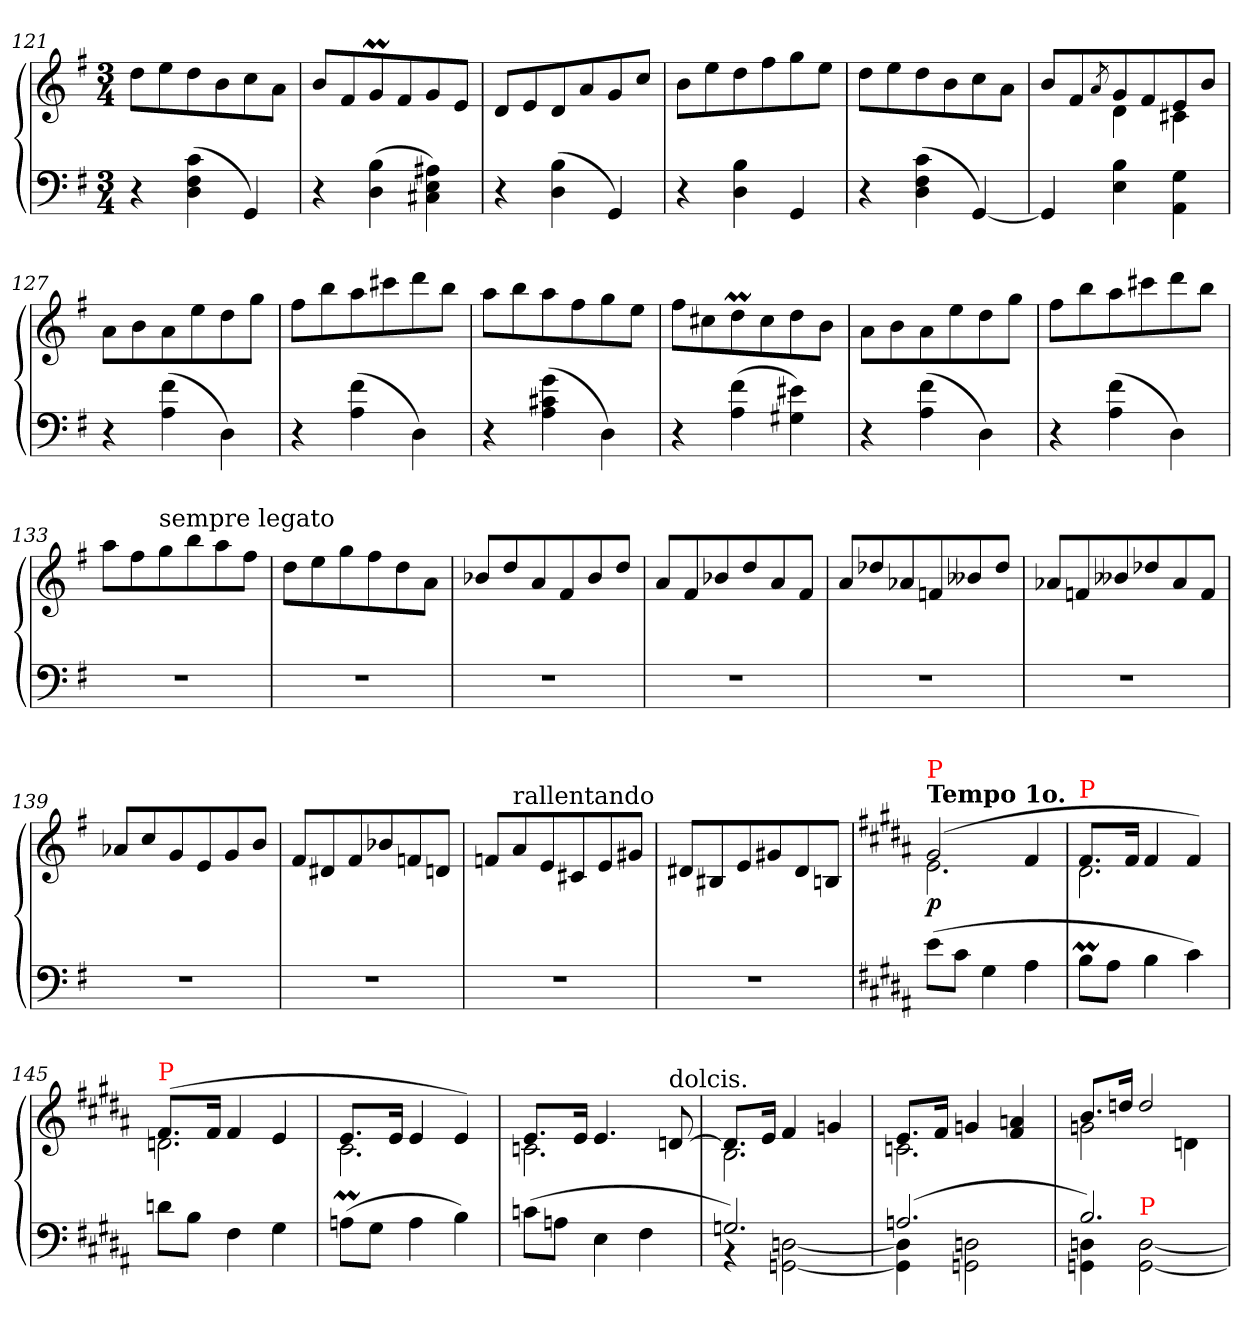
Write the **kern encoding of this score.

**kern	**kern	**dynam
*part1	*part1	*part1
*staff2	*staff1	*staff1/2
*clefF4	*clefG2	*
*k[f#]	*k[f#]	*
*M3/4	*M3/4	*
=121	=121	=121
4r	8ddL	.
.	8ee	.
(4c 4F# 4D	8dd	.
.	8b	.
4GG/)	8cc	.
.	8aJ	.
=122	=122	=122
4r	8bL	.
.	8f#	.
(4B\ 4D\	8gM	.
.	8f#	.
4A#X\ 4E\ 4C#X\)	8g	.
.	8eJ	.
=123	=123	=123
4r	8dL	.
.	8e	.
(4B 4D	8d	.
.	8a	.
4GG)	8g	.
.	8ccJ	.
=124	=124	=124
4r	8bL	.
.	8ee	.
4B 4D	8dd	.
.	8ff#	.
4GG	8gg	.
.	8eeJ	.
=125	=125	=125
4r	8ddL	.
.	8ee	.
(>4c 4F# 4D	8dd	.
.	8b	.
[4GG)	8cc	.
.	8aJ	.
=126	=126	=126
*	*^	*
4GG]	8bL	4ryy	.
.	8f#	.	.
.	8qa/	.	.
4B 4E	8g	4d	.
.	8f#	.	.
4G 4AA	8e	4c#X	.
.	8bJ	.	.
*	*v	*v	*
=127	=127	=127
4r	8aL	.
.	8b	.
(4f# 4A	8a	.
.	8ee	.
4D)	8dd	.
.	8ggJ	.
=128	=128	=128
4r	8ff#L	.
.	8bb	.
(4f# 4A	8aa	.
.	8ccc#X	.
4D)	8ddd	.
.	8bbJ	.
=129	=129	=129
4r	8aaL	.
.	8bb	.
(4g 4c#X 4A	8aa	.
.	8ff#	.
4D)	8gg	.
.	8eeJ	.
=130	=130	=130
4r	8ff#L	.
.	8cc#X	.
(4f# 4A	8ddM	.
.	8cc#	.
4e#X 4G#X)	8dd	.
.	8bJ	.
=131	=131	=131
4r	8aL	.
.	8b	.
(4f# 4A	8a	.
.	8ee	.
4D)	8dd	.
.	8ggJ	.
=132	=132	=132
4r	8ff#L	.
.	8bb	.
(4f# 4A	8aa	.
.	8ccc#X	.
4D)	8ddd	.
.	8bbJ	.
=133	=133	=133
2.r	8aaL	.
.	8ff#	.
!	!LO:TX:a:t=sempre legato	!
.	8gg	.
.	8bb	.
.	8aa	.
.	8ff#J	.
=134	=134	=134
2.r	8ddL	.
.	8ee	.
.	8gg	.
.	8ff#	.
.	8dd	.
.	8aJ	.
=135	=135	=135
2.r	8b-X/L	.
.	8dd	.
.	8a	.
.	8f#	.
.	8b-	.
.	8ddJ	.
=136	=136	=136
2.r	8a/L	.
.	8f#	.
.	8b-X	.
.	8dd	.
.	8a	.
.	8f#J	.
=137	=137	=137
2.r	8a/L	.
.	8dd-X/	.
.	8a-X	.
.	8fn	.
.	8b--X	.
.	8dd-J	.
=138	=138	=138
2.r	8a-XL	.
.	8fn	.
.	8b--X	.
.	8dd-X	.
.	8a-	.
.	8fJ	.
=139	=139	=139
2.r	8a-XL	.
.	8cc	.
.	8g	.
.	8e	.
.	8g	.
.	8bJ	.
=140	=140	=140
2.r	8f#L	.
.	8d#X	.
.	8f#	.
.	8b-X	.
.	8fn	.
.	8dnJ	.
=141	=141	=141
2.r	8fnL	.
!	!LO:TX:a:t=rallentando	!
.	8a	.
.	8e	.
.	8c#X	.
.	8e	.
.	8g#XJ	.
=142	=142	=142
2.r	8d#XL	.
.	8B#X	.
.	8e	.
.	8g#X	.
.	8d#	.
.	8BnJ	.
=143	=143	=143
*k[f#c#g#d#a#]	*k[f#c#g#d#a#]	*
*	*^	*
!	!LO:TX:a:B:t=Tempo 1o.	!	!
!	!LO:TX:a:color=red:t=P	!	!
(>8eL	(>2g#	2.e	p
8c#J	.	.	.
4G#	.	.	.
4A#	4f#	.	.
=144	=144	=144	=144
!	!LO:TX:a:color=red:t=P	!	!
8BML	8.f#L	2.d#	.
8A#J	.	.	.
.	16f#Jk	.	.
4B	4f#	.	.
4c#)	4f#)	.	.
=145	=145	=145	=145
!	!LO:TX:a:color=red:t=P	!	!
8dnL	(>8.f#L	2.dn	.
8BJ	.	.	.
.	16f#Jk	.	.
4F#	4f#	.	.
4G#	4e	.	.
=146	=146	=146	=146
(>8AnML	8.eL	2.c#	.
8G#J	.	.	.
.	16eJk	.	.
4A	4e	.	.
4B)	4e)	.	.
=147	=147	=147	=147
(>8cnL	8.eL	2.cn	.
8AnJ	.	.	.
.	16eJk	.	.
4E	4.e	.	.
4F#	.	.	.
!	!LO:TX:a:t=dolcis.	!	!
.	[8dn	.	.
=148	=148	=148	=148
*^	*	*	*
2.Gn)	4rBB	8.dnL]	2.B	.
.	.	16eJk	.	.
.	[2Dn [2GGn	4f#	.	.
.	.	4gn	.	.
=149	=149	=149	=149	=149
(>2.An	4Dn] 4GGn]	8.eL	2.cn	.
.	.	16f#Jk	.	.
.	2D 2GG	4gn	.	.
.	.	4an 4f#	.	.
=150	=150	=150	=150	=150
2.B)	4Dn 4GGn	8.bL	2gn	.
.	.	16ddnJk	.	.
!	!LO:TX:a:color=red:t=P	!	!	!
.	[2D [2GG	2dd	.	.
.	.	.	4dn	.
*v	*v	*	*	*
*	*v	*v	*
=	=	=
*-	*-	*-
